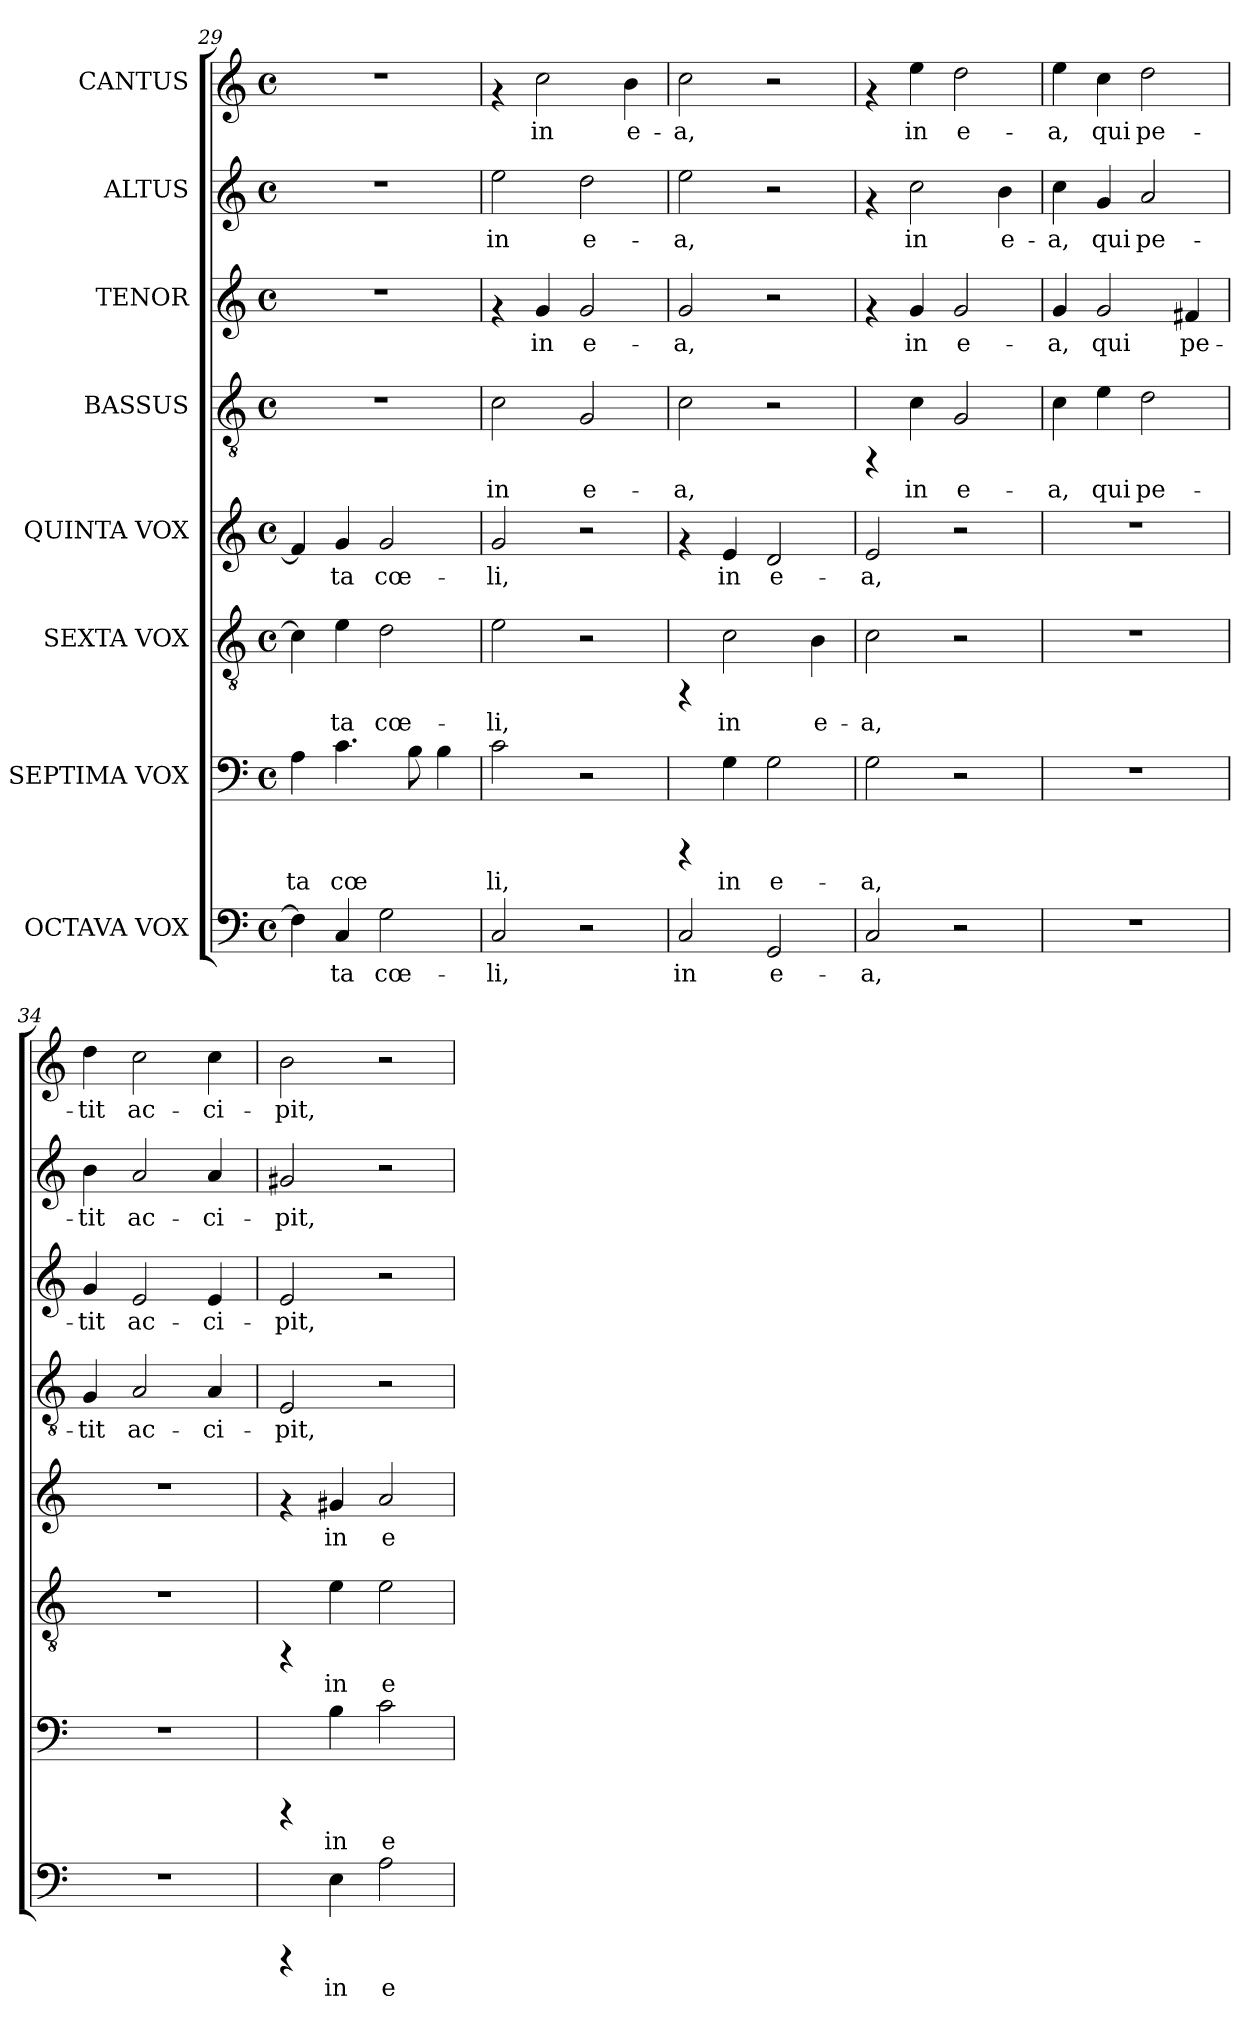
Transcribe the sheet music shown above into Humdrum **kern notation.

**kern	**text	**kern	**text	**kern	**text	**kern	**text	**kern	**text	**kern	**text	**kern	**text	**kern	**text
*part8	*part8	*part7	*part7	*part6	*part6	*part5	*part5	*part4	*part4	*part3	*part3	*part2	*part2	*part1	*part1
*staff8	*staff8	*staff7	*staff7	*staff6	*staff6	*staff5	*staff5	*staff4	*staff4	*staff3	*staff3	*staff2	*staff2	*staff1	*staff1
*I"OCTAVA VOX	*	*I"SEPTIMA VOX	*	*I"SEXTA VOX	*	*I"QUINTA VOX	*	*I"BASSUS	*	*I"TENOR	*	*I"ALTUS	*	*I"CANTUS	*
*clefF4	*	*clefF4	*	*clefGv2	*	*clefG2	*	*clefGv2	*	*clefG2	*	*clefG2	*	*clefG2	*
*k[]	*	*k[]	*	*k[]	*	*k[]	*	*k[]	*	*k[]	*	*k[]	*	*k[]	*
*C:	*	*C:	*	*C:	*	*C:	*	*C:	*	*C:	*	*C:	*	*C:	*
*M4/4	*	*M4/4	*	*M4/4	*	*M4/4	*	*M4/4	*	*M4/4	*	*M4/4	*	*M4/4	*
*met(c)	*	*met(c)	*	*met(c)	*	*met(c)	*	*met(c)	*	*met(c)	*	*met(c)	*	*met(c)	*
=29	=29	=29	=29	=29	=29	=29	=29	=29	=29	=29	=29	=29	=29	=29	=29
!	!LO:LY:b:cj	!	!LO:LY:b:cj	!	!LO:LY:b:cj	!	!LO:LY:b:rj	!	!	!	!	!	!	!	!
4F\]	--	4A\	-ta	4c\]	--	4f/]	--	1r	.	1r	.	1r	.	1r	.
!	!LO:LY:b:cj	!	!LO:LY:b:cj	!	!LO:LY:b:cj	!	!LO:LY:b:rj	!	!	!	!	!	!	!	!
4C/	-ta	4.c\	cœ-	4e\	-ta	4g/	-ta	.	.	.	.	.	.	.	.
!	!LO:LY:b:cj	!	!	!	!LO:LY:b:cj	!	!LO:LY:b:rj	!	!	!	!	!	!	!	!
2G\	cœ-	.	.	2d\	cœ-	2g/	cœ-	.	.	.	.	.	.	.	.
!	!	!	!LO:LY:b:cj	!	!	!	!	!	!	!	!	!	!	!	!
.	.	8B\	--	.	.	.	.	.	.	.	.	.	.	.	.
!	!	!	!LO:LY:b:cj	!	!	!	!	!	!	!	!	!	!	!	!
.	.	4B\	--	.	.	.	.	.	.	.	.	.	.	.	.
=30	=30	=30	=30	=30	=30	=30	=30	=30	=30	=30	=30	=30	=30	=30	=30
!	!LO:LY:b:cj	!	!LO:LY:b:cj	!	!LO:LY:b:cj	!	!LO:LY:b:rj	!	!LO:LY:b:rj	!	!	!	!LO:LY:b:rj	!	!
2C/	-li,	2c\	-li,	2e\	-li,	2g/	-li,	2c\	in	4rf	.	2ee\	in	4rf	.
!	!	!	!	!	!	!	!	!	!	!	!LO:LY:b:rj	!	!	!	!LO:LY:b:rj
.	.	.	.	.	.	.	.	.	.	4g/	in	.	.	2cc\	in
!	!	!	!	!	!	!	!	!	!LO:LY:b:rj	!	!LO:LY:b:rj	!	!LO:LY:b:rj	!	!
2r	.	2r	.	2r	.	2r	.	2G/	e-	2g/	e-	2dd\	e-	.	.
!	!	!	!	!	!	!	!	!	!	!	!	!	!	!	!LO:LY:b:rj
.	.	.	.	.	.	.	.	.	.	.	.	.	.	4b\	e-
=31	=31	=31	=31	=31	=31	=31	=31	=31	=31	=31	=31	=31	=31	=31	=31
!	!LO:LY:b:cj	!	!	!	!	!	!	!	!LO:LY:b:rj	!	!LO:LY:b:rj	!	!LO:LY:b:rj	!	!LO:LY:b:rj
2C/	in	4rCCC	.	4rFF	.	4rf	.	2c\	-a,	2g/	-a,	2ee\	-a,	2cc\	-a,
!	!	!	!LO:LY:b:cj	!	!LO:LY:b:cj	!	!LO:LY:b:rj	!	!	!	!	!	!	!	!
.	.	4G\	in	2c\	in	4e/	in	.	.	.	.	.	.	.	.
!	!LO:LY:b:cj	!	!LO:LY:b:cj	!	!	!	!LO:LY:b:rj	!	!	!	!	!	!	!	!
2GG/	e-	2G\	e-	.	.	2d/	e-	2r	.	2r	.	2r	.	2r	.
!	!	!	!	!	!LO:LY:b:cj	!	!	!	!	!	!	!	!	!	!
.	.	.	.	4B\	e-	.	.	.	.	.	.	.	.	.	.
!!LO:PB:g=z
=32	=32	=32	=32	=32	=32	=32	=32	=32	=32	=32	=32	=32	=32	=32	=32
!	!LO:LY:b:cj	!	!LO:LY:b:cj	!	!LO:LY:b:cj	!	!LO:LY:b:rj	!	!	!	!	!	!	!	!
2C/	-a,	2G\	-a,	2c\	-a,	2e/	-a,	4rFF	.	4rf	.	4rf	.	4rf	.
!	!	!	!	!	!	!	!	!	!LO:LY:b:rj	!	!LO:LY:b:rj	!	!LO:LY:b:rj	!	!LO:LY:b:rj
.	.	.	.	.	.	.	.	4c\	in	4g/	in	2cc\	in	4ee\	in
!	!	!	!	!	!	!	!	!	!LO:LY:b:rj	!	!LO:LY:b:rj	!	!	!	!LO:LY:b:rj
2r	.	2r	.	2r	.	2r	.	2G/	e-	2g/	e-	.	.	2dd\	e-
!	!	!	!	!	!	!	!	!	!	!	!	!	!LO:LY:b:rj	!	!
.	.	.	.	.	.	.	.	.	.	.	.	4b\	e-	.	.
=33	=33	=33	=33	=33	=33	=33	=33	=33	=33	=33	=33	=33	=33	=33	=33
!	!	!	!	!	!	!	!	!	!LO:LY:b:rj	!	!LO:LY:b:rj	!	!LO:LY:b:rj	!	!LO:LY:b:rj
1r	.	1r	.	1r	.	1r	.	4c\	-a,	4g/	-a,	4cc\	-a,	4ee\	-a,
!	!	!	!	!	!	!	!	!	!LO:LY:b:rj	!	!LO:LY:b:rj	!	!LO:LY:b:rj	!	!LO:LY:b:rj
.	.	.	.	.	.	.	.	4e\	qui	2g/	qui	4g/	qui	4cc\	qui
!	!	!	!	!	!	!	!	!	!LO:LY:b:rj	!	!	!	!LO:LY:b:rj	!	!LO:LY:b:rj
.	.	.	.	.	.	.	.	2d\	pe-	.	.	2a/	pe-	2dd\	pe-
!	!	!	!	!	!	!	!	!	!	!	!LO:LY:b:rj	!	!	!	!
.	.	.	.	.	.	.	.	.	.	4f#X/	pe-	.	.	.	.
=34	=34	=34	=34	=34	=34	=34	=34	=34	=34	=34	=34	=34	=34	=34	=34
!	!	!	!	!	!	!	!	!	!LO:LY:b:rj	!	!LO:LY:b:rj	!	!LO:LY:b:rj	!	!LO:LY:b:rj
1r	.	1r	.	1r	.	1r	.	4G/	-tit	4g/	-tit	4b\	-tit	4dd\	-tit
!	!	!	!	!	!	!	!	!	!LO:LY:b:rj	!	!LO:LY:b:rj	!	!LO:LY:b:rj	!	!LO:LY:b:rj
.	.	.	.	.	.	.	.	2A/	ac-	2e/	ac-	2a/	ac-	2cc\	ac-
!	!	!	!	!	!	!	!	!	!LO:LY:b:rj	!	!LO:LY:b:rj	!	!LO:LY:b:rj	!	!LO:LY:b:rj
.	.	.	.	.	.	.	.	4A/	-ci-	4e/	-ci-	4a/	-ci-	4cc\	-ci-
=35	=35	=35	=35	=35	=35	=35	=35	=35	=35	=35	=35	=35	=35	=35	=35
!	!	!	!	!	!	!	!	!	!LO:LY:b:rj	!	!LO:LY:b:rj	!	!LO:LY:b:rj	!	!LO:LY:b:rj
4rCCC	.	4rCCC	.	4rFF	.	4rf	.	2E/	-pit,	2e/	-pit,	2g#X/	-pit,	2b\	-pit,
!	!LO:LY:b:cj	!	!LO:LY:b:cj	!	!LO:LY:b:cj	!	!LO:LY:b:rj	!	!	!	!	!	!	!	!
4E\	in	4B\	in	4e\	in	4g#X/	in	.	.	.	.	.	.	.	.
!	!LO:LY:b:cj	!	!LO:LY:b:cj	!	!LO:LY:b:cj	!	!LO:LY:b:rj	!	!	!	!	!	!	!	!
2A\	e-	2c\	e-	2e\	e-	2a/	e-	2r	.	2r	.	2r	.	2r	.
=	=	=	=	=	=	=	=	=	=	=	=	=	=	=	=
*-	*-	*-	*-	*-	*-	*-	*-	*-	*-	*-	*-	*-	*-	*-	*-
